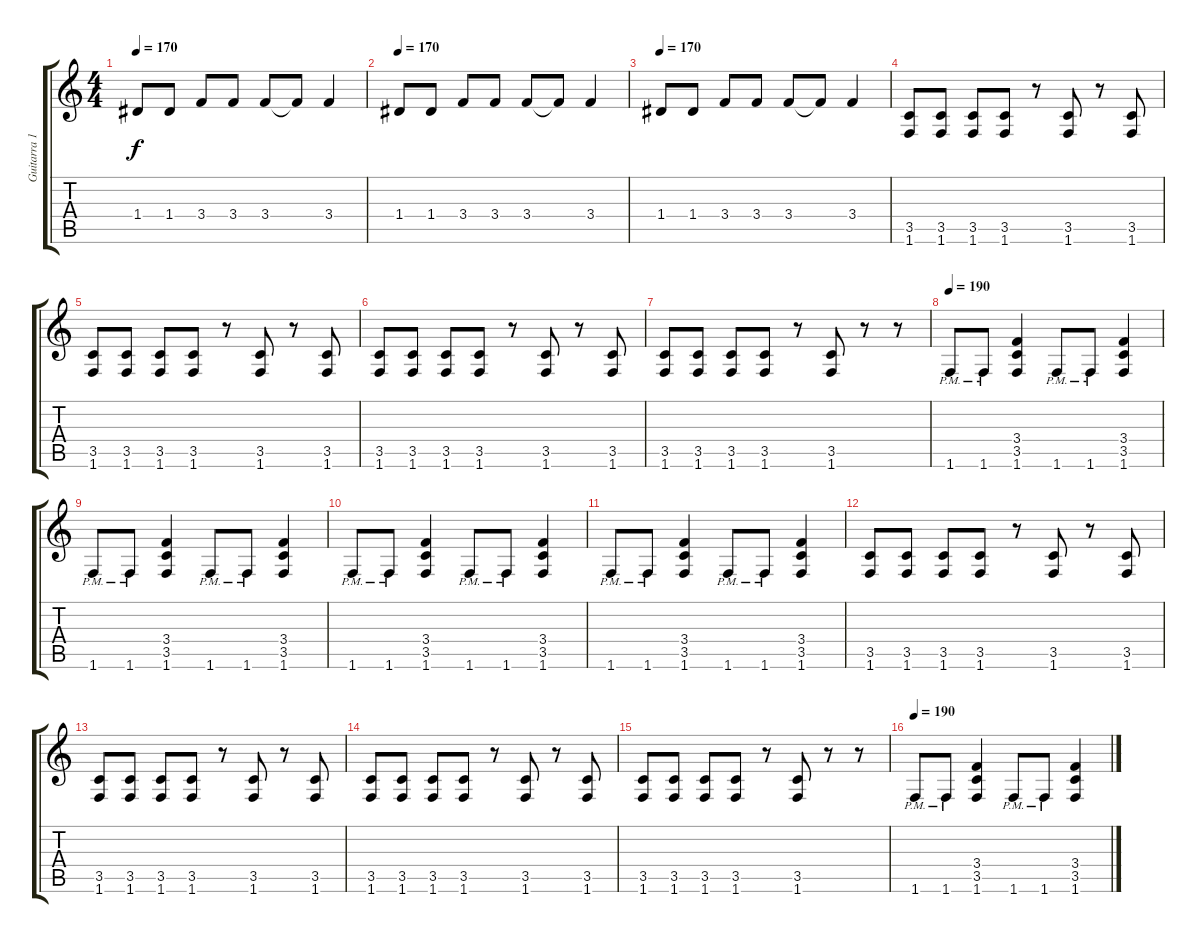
\track ("Guitarra 1" "Guitarra 1") {instrument distortionguitar}
\staff {score tabs}
\tuning (E4 B3 G3 D3 A2 E2) {hide}
\ts (4 4)
\tempo 170
\clef g2
\ks c
1.4.8{dy f} 1.4.8 3.4.8 3.4.8 3.4.8 3.4{t}.8 3.4.4 |
\tempo 170
1.4.8{instrument distortionguitar} 1.4.8 3.4.8 3.4.8 3.4.8 3.4{t}.8 3.4.4 |
\tempo 170
1.4.8 1.4.8 3.4.8 3.4.8 3.4.8 3.4{t}.8 3.4.4 |
(3.5 1.6).8 (3.5 1.6).8 (3.5 1.6).8 (3.5 1.6).8 r.8 (3.5 1.6).8 r.8 (3.5 1.6).8 |
(3.5 1.6).8 (3.5 1.6).8 (3.5 1.6).8 (3.5 1.6).8 r.8 (3.5 1.6).8 r.8 (3.5 1.6).8 |
(3.5 1.6).8 (3.5 1.6).8 (3.5 1.6).8 (3.5 1.6).8 r.8 (3.5 1.6).8 r.8 (3.5 1.6).8 |
(3.5 1.6).8 (3.5 1.6).8 (3.5 1.6).8 (3.5 1.6).8 r.8 (3.5 1.6).8 r.8 r.8 |
\tempo 190
1.6{pm}.8 1.6{pm}.8 (3.4 3.5 1.6).4 1.6{pm}.8 1.6{pm}.8 (3.4 3.5 1.6).4 |
1.6{pm}.8 1.6{pm}.8 (3.4 3.5 1.6).4 1.6{pm}.8 1.6{pm}.8 (3.4 3.5 1.6).4 |
1.6{pm}.8 1.6{pm}.8 (3.4 3.5 1.6).4 1.6{pm}.8 1.6{pm}.8 (3.4 3.5 1.6).4 |
1.6{pm}.8 1.6{pm}.8 (3.4 3.5 1.6).4 1.6{pm}.8 1.6{pm}.8 (3.4 3.5 1.6).4 |
(3.5 1.6).8 (3.5 1.6).8 (3.5 1.6).8 (3.5 1.6).8 r.8 (3.5 1.6).8 r.8 (3.5 1.6).8 |
(3.5 1.6).8 (3.5 1.6).8 (3.5 1.6).8 (3.5 1.6).8 r.8 (3.5 1.6).8 r.8 (3.5 1.6).8 |
(3.5 1.6).8 (3.5 1.6).8 (3.5 1.6).8 (3.5 1.6).8 r.8 (3.5 1.6).8 r.8 (3.5 1.6).8 |
(3.5 1.6).8 (3.5 1.6).8 (3.5 1.6).8 (3.5 1.6).8 r.8 (3.5 1.6).8 r.8 r.8 |
\tempo 190
1.6{pm}.8 1.6{pm}.8 (3.4 3.5 1.6).4 1.6{pm}.8 1.6{pm}.8 (3.4 3.5 1.6).4
